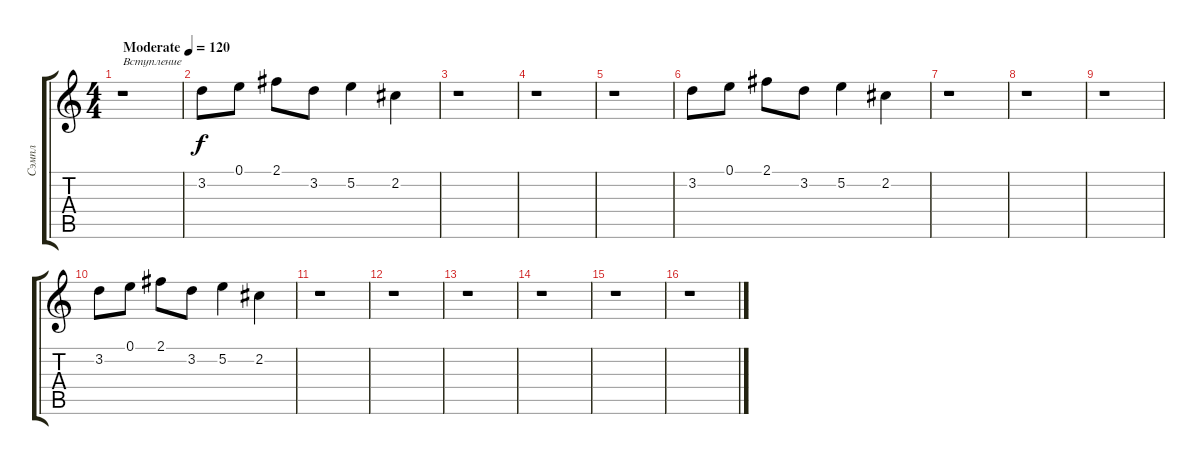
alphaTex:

\track ("Сэмпл" "Сэмпл") {instrument electricguitarclean}
\staff {score tabs}
\tuning (E4 B3 G3 D3 A2 E2) {hide}
\ts (4 4)
\tempo (120 "Moderate")
\clef g2
\ks c
r.1{txt "Вступление" dy f instrument electricguitarclean} |
3.2.8 0.1.8 2.1.8 3.2.8 5.2.4 2.2.4 |
r.1 |
r.1 |
r.1 |
3.2.8 0.1.8 2.1.8 3.2.8 5.2.4 2.2.4 |
r.1 |
r.1 |
r.1 |
3.2.8 0.1.8 2.1.8 3.2.8 5.2.4 2.2.4 |
r.1 |
r.1 |
r.1 |
r.1 |
r.1 |
r.1
